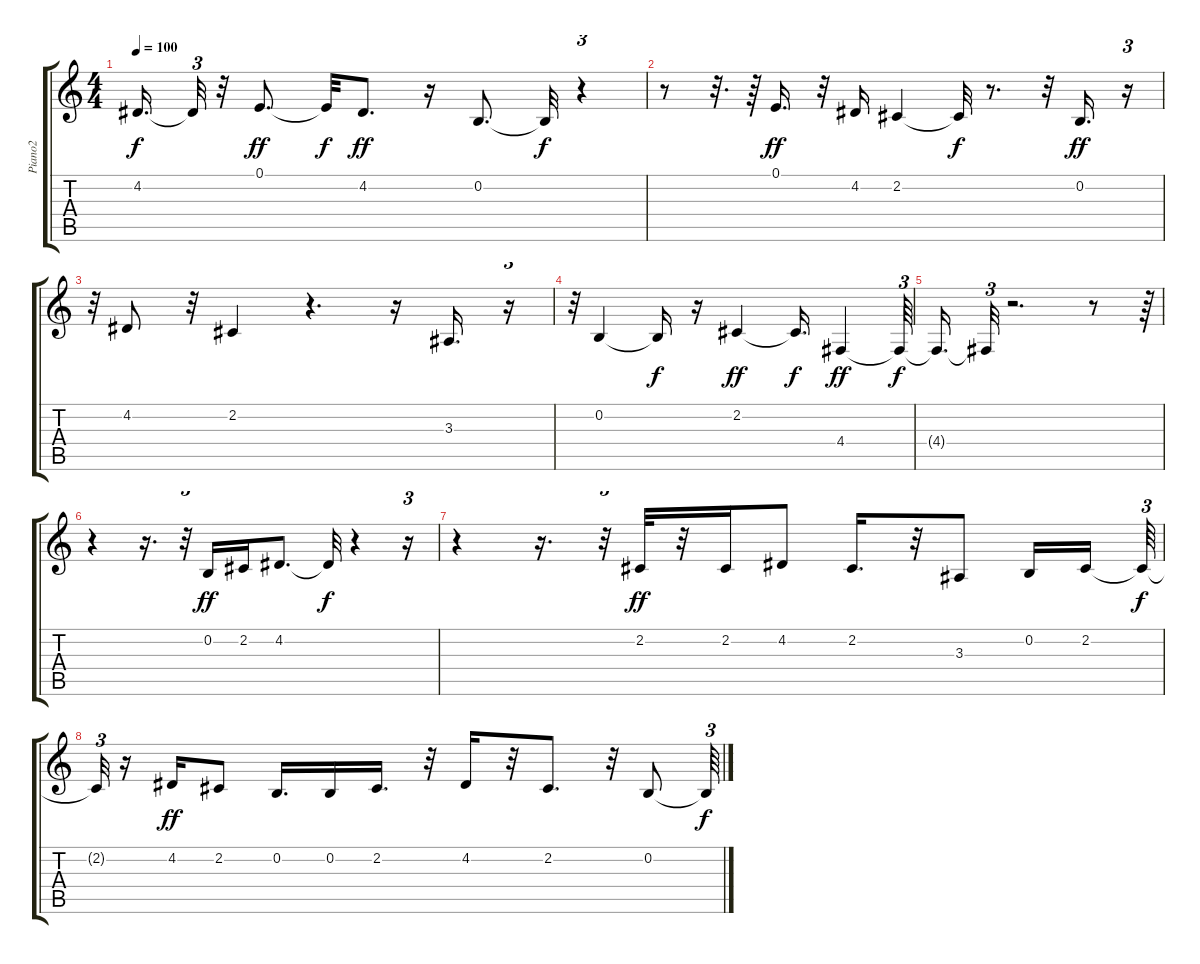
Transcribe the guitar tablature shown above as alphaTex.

\track ("Piano2" "Piano2") {instrument electricpiano1}
\staff {score tabs}
\tuning (E4 B3 G3 D3 A2 E2) {hide}
\ts (4 4)
\tempo 100
\clef g2
\ks c
4.2{t}.16{d dy f} 4.2{t}.32{tu (3 2)} r.32 0.1.8{d dy ff} 0.1{t}.32{dy f} 4.2.8{d dy ff} r.16 0.2.8{d} 0.2{t}.32{dy f} r.4{tu (3 2)} |
r.8 r.32{d} r.64 0.1.16{d dy ff} r.32 4.2.16 2.2.4 2.2{t}.32{dy f} r.8{d} r.32 0.2.16{d dy ff} r.16{tu (3 2)} |
r.32{tu (3 2)} 4.2.8 r.32 2.2.4 r.4{d} r.16 3.3.16{d} r.16{tu (3 2)} |
r.32{tu (3 2)} 0.2.4 0.2{t}.16{dy f} r.16 2.2.4{dy ff} 2.2{t}.16{d dy f} 4.4.4{dy ff} 4.4{t}.64{tu (3 2) dy f} |
4.4{t}.16{d} 4.4{t}.32{tu (3 2)} r.2{d} r.8 r.64{tu (3 2)} |
r.4 r.16{d} r.32{tu (3 2)} 0.2.16{dy ff} 2.2.16 4.2.8{d} 4.2{t}.32{dy f} r.4 r.16{tu (3 2)} |
r.4 r.16{d} r.32{tu (3 2)} 2.2.32{dy ff} r.32 2.2.16 4.2.8 2.2.16{d} r.32 3.3.8 0.2.16 2.2.16{beam splitsecondary} 2.2{t}.64{tu (3 2) dy f} |
2.2{t}.32{tu (3 2)} r.16 4.2.16{dy ff} 2.2.8 0.2.16{d} 0.2.16 2.2.16{d} r.32 4.2.16 r.32 2.2.8{d} r.32 0.2.8 0.2{t}.64{tu (3 2) dy f}
